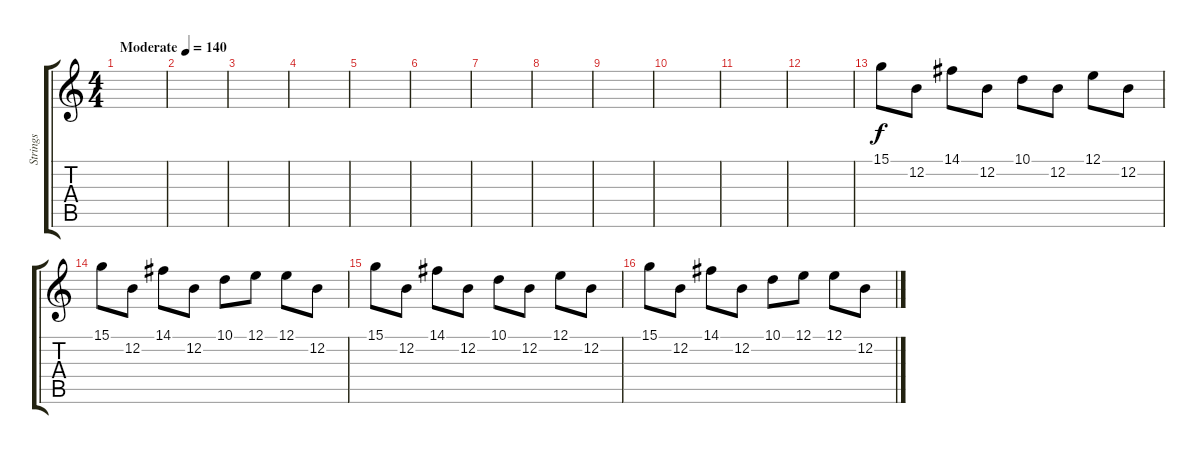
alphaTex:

\track ("Strings" "Strings") {instrument stringensemble1}
\staff {score tabs}
\tuning (E4 B3 G3 D3 A2 E2) {hide}
\ts (4 4)
\tempo (140 "Moderate")
\clef g2
\ks c
|
|
|
|
|
|
|
|
|
|
|
|
15.1.8 12.2.8 14.1.8 12.2.8 10.1.8 12.2.8 12.1.8 12.2.8 |
15.1.8 12.2.8 14.1.8 12.2.8 10.1.8 12.1.8 12.1.8 12.2.8 |
15.1.8 12.2.8 14.1.8 12.2.8 10.1.8 12.2.8 12.1.8 12.2.8 |
15.1.8 12.2.8 14.1.8 12.2.8 10.1.8 12.1.8 12.1.8 12.2.8
